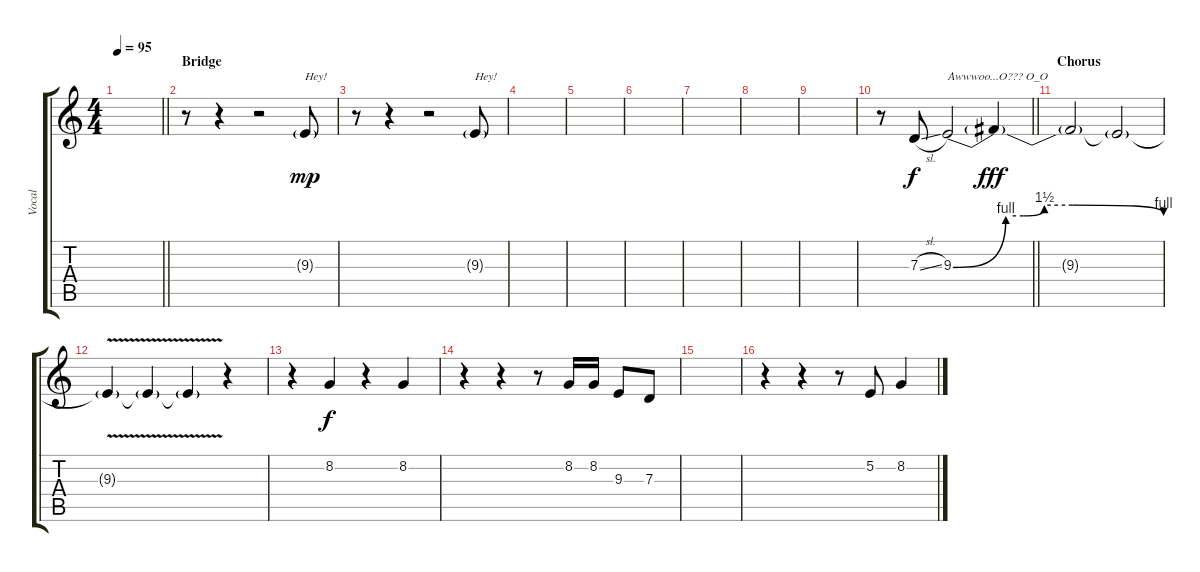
\track ("Vocal" "Vocal") {instrument sopranosax}
\staff {score tabs}
\tuning (E4 B3 G3 D3 A2 E2) {hide}
\ts (4 4)
\tempo 95
\clef g2
\barLineRight lightlight
\ks c
|
\section ("" "Bridge")
r.8 r.4 r.2 9.3{g}.8{txt "Hey!" dy mp} |
r.8 r.4 r.2 9.3{g}.8{txt "Hey!"} |
|
|
|
|
|
|
\barLineRight lightlight
r.8 7.3{sl}.8{dy f} 9.3{be (custom 0 0 15 4 20 4 26 6 34 6 60 4)}.2{txt "Awwwoo...O??? O_O"} 9.3{t}.4{dy fff} |
\section ("" "Chorus")
9.3{t}.2 9.3{t}.2 |
9.3{v t}.4 9.3{v t}.4 9.3{v t}.4 r.4 |
r.4 8.2.4{dy f} r.4 8.2.4 |
r.4 r.4 r.8 8.2.16 8.2.16 9.3.8 7.3.8 |
|
r.4 r.4 r.8 5.2.8 8.2.4
